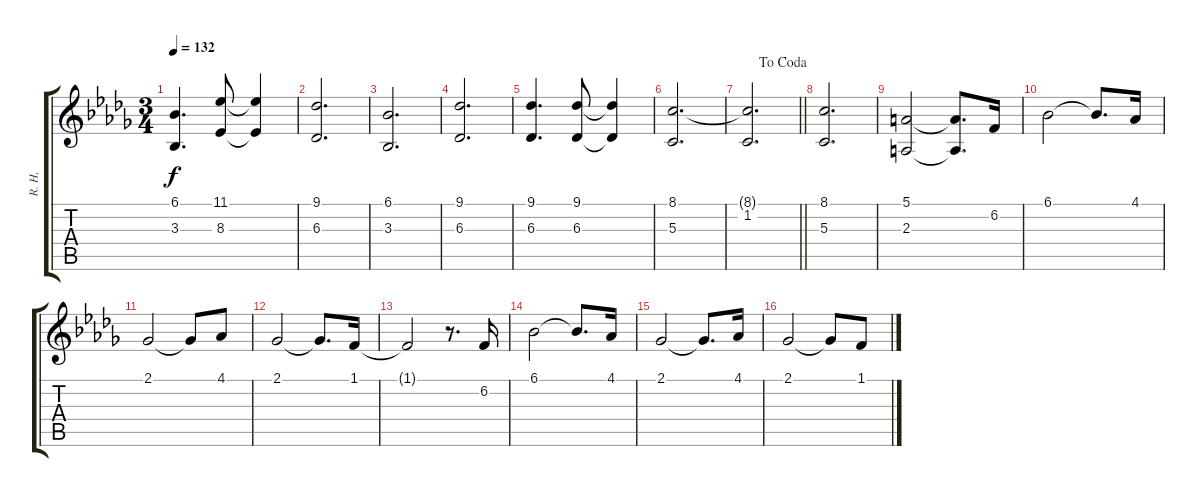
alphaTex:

\track ("R. H," "R. H,") {instrument brightacousticpiano}
\staff {score tabs}
\tuning (E4 B3 G3 D3 A2 E2) {hide}
\ts (3 4)
\tempo 132
\clef g2
\ks db
(6.1 3.3).4{d dy f} (11.1 8.3).8 (11.1{t} 8.3{t}).4 |
(9.1 6.3).2{d} |
(6.1 3.3).2{d} |
(9.1 6.3).2{d} |
(9.1 6.3).4{d} (9.1 6.3).8 (9.1{t} 6.3{t}).4 |
(8.1 5.3).2{d} |
\jump dacoda
\barLineRight lightlight
(8.1{t} 1.2).2{d} |
(8.1 5.3).2{d} |
(5.1 2.3).2 (5.1{t} 2.3{t}).8{d} 6.2.16 |
6.1.2 6.1{t}.8{d} 4.1.16 |
2.1.2 2.1{t}.8 4.1.8 |
2.1.2 2.1{t}.8{d} 1.1.16 |
1.1{t}.2 r.8{d} 6.2.16 |
6.1.2 6.1{t}.8{d} 4.1.16 |
2.1.2 2.1{t}.8{d} 4.1.16 |
2.1.2 2.1{t}.8 1.1.8
